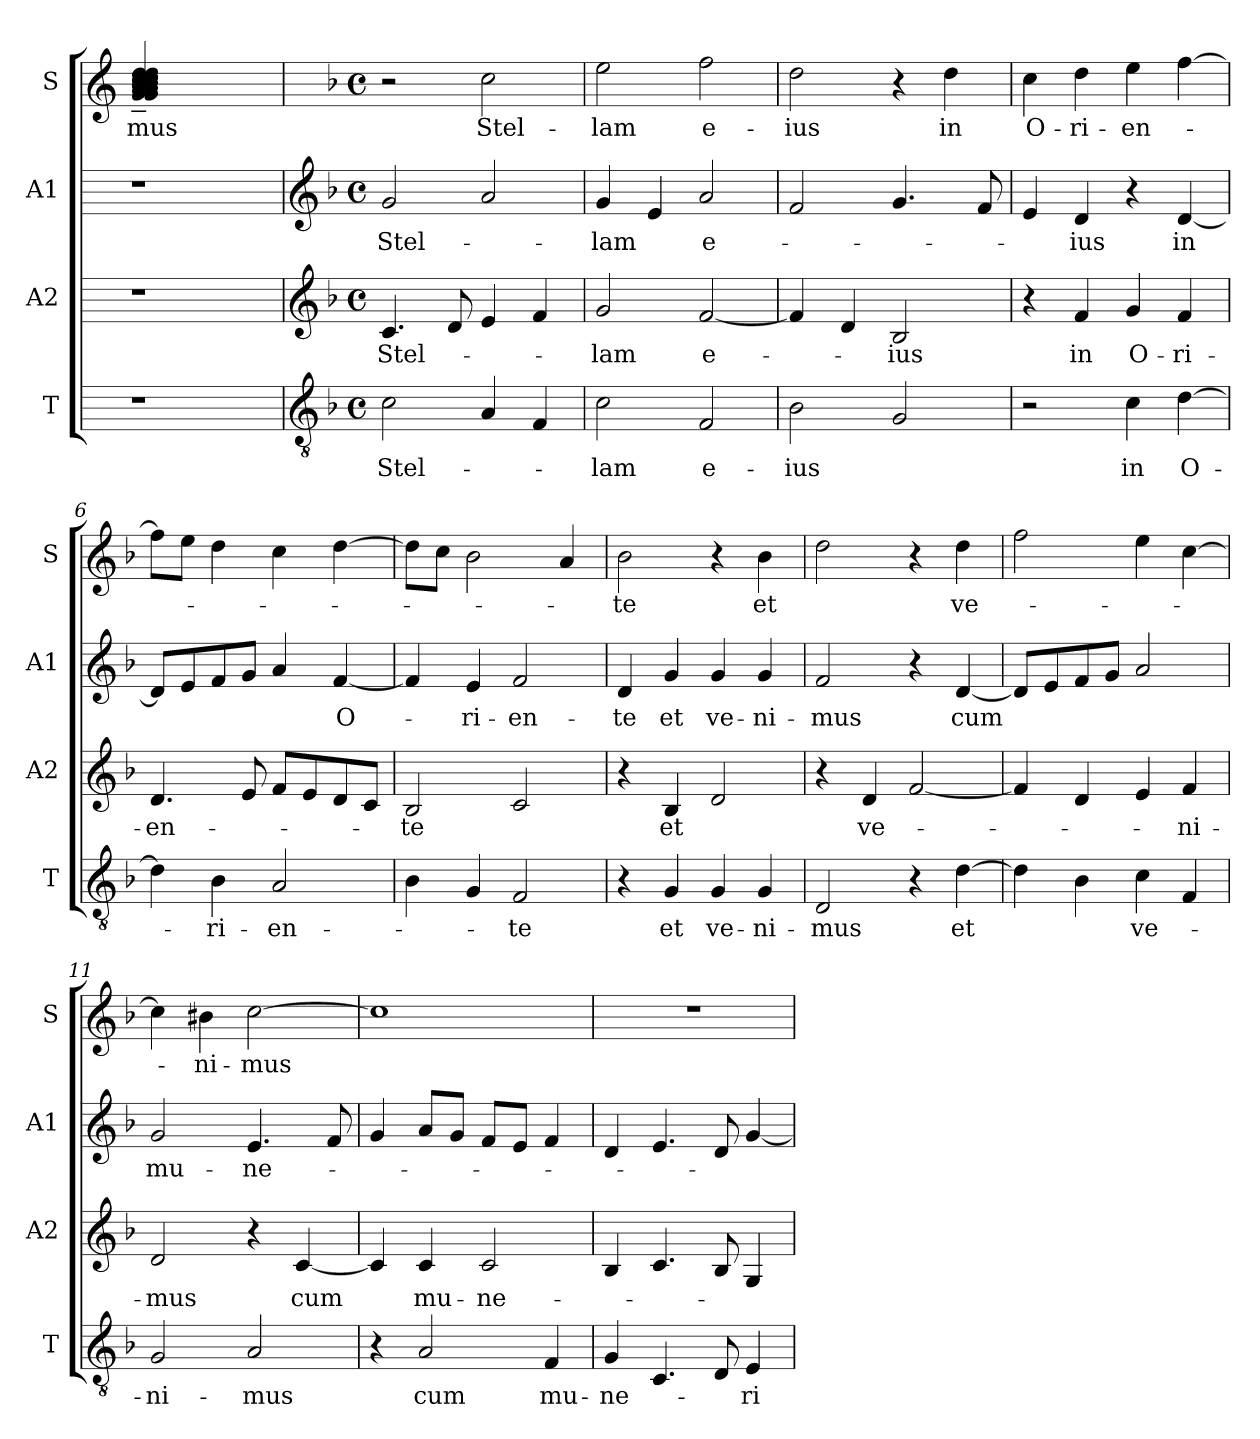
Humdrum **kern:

**kern	**text	**kern	**text	**kern	**text	**kern	**text
*part4	*part4	*part3	*part3	*part2	*part2	*part1	*part1
*staff4	*staff4	*staff3	*staff3	*staff2	*staff2	*staff1	*staff1
*I"T	*	*I"A2	*	*I"A1	*	*I"S	*
*I'T	*	*I'A2	*	*I'A1	*	*I'S	*
!!LO:PB:g=z
*stria5	*	*stria5	*	*stria5	*	*stria5	*
*	*	*	*	*	*	*clefG2	*
=1	=1	=1	=1	=1	=1	=1	=1
!	!	!	!	!	!	!	!LO:LY:b:cj
1r	.	1r	.	1r	.	(>(>(>(>4g/~< 4b/~< 4cc/~< 4dd/~< 4cc/~< 4dd/~< 4cc/~< 4cc/~< 4b/~< 4cc/~< 4a/~< 4b/~< 4a/~< 4g/~<	-mus
.	.	.	.	.	.	2.ryy	.
!!LO:LB:g=z
=2	=2	=2	=2	=2	=2	=2	=2
*clefGv2	*	*clefG2	*	*clefG2	*	*	*
*k[b-]	*	*k[b-]	*	*k[b-]	*	*k[b-]	*
*F:	*	*F:	*	*F:	*	*F:	*
*M4/4	*	*M4/4	*	*M4/4	*	*M4/4	*
*met(c)	*	*met(c)	*	*met(c)	*	*met(c)	*
!	!LO:LY:b:cj	!	!LO:LY:b:cj	!	!LO:LY:b:cj	!	!
2c\	Stel-	4.c/	Stel-	2g/	Stel-	2r	.
.	.	8d/	.	.	.	.	.
!	!	!	!	!	!	!	!LO:LY:b:cj
4A/	.	4e/	.	2a/	.	2cc\	Stel-
4F/	.	4f/	.	.	.	.	.
=3	=3	=3	=3	=3	=3	=3	=3
!	!LO:LY:b:cj	!	!LO:LY:b:cj	!	!LO:LY:b	!	!LO:LY:b:cj
2c\	-lam	2g/	-lam	4g/	-lam	2ee\	-lam
.	.	.	.	4e/	.	.	.
!	!LO:LY:b:cj	!	!LO:LY:b:cj	!	!LO:LY:b:cj	!	!LO:LY:b:cj
2F/	e-	[<2f/	e-	2a/	e-	2ff\	e-
=4	=4	=4	=4	=4	=4	=4	=4
!	!LO:LY:b:cj	!	!	!	!	!	!LO:LY:b:cj
2B-\	-ius	4f/]	.	2f/	.	2dd\	-ius
.	.	4d/	.	.	.	.	.
!	!	!	!LO:LY:b:cj	!	!	!	!
2G/	.	2B-/	-ius	4.g/	.	4r	.
!	!	!	!	!	!	!	!LO:LY:b:cj
.	.	.	.	.	.	4dd\	in
.	.	.	.	8f/	.	.	.
=5	=5	=5	=5	=5	=5	=5	=5
!	!	!	!	!	!	!	!LO:LY:b
2r	.	4r	.	4e/	.	4cc\	O-
!	!	!	!LO:LY:b:cj	!	!LO:LY:b:cj	!	!LO:LY:b:cj
.	.	4f/	in	4d/	-ius	4dd\	-ri-
!	!LO:LY:b:cj	!	!LO:LY:b	!	!	!	!LO:LY:b:cj
4c\	in	4g/	O-	4r	.	4ee\	-en-
!	!LO:LY:b:cj	!	!LO:LY:b:rj	!	!LO:LY:b:cj	!	!
[>4d\	O-	4f/	-ri-	[<4d/	in	[>4ff\	.
=6	=6	=6	=6	=6	=6	=6	=6
!	!	!	!LO:LY:b:cj	!	!	!	!
4d\]	.	4.d/	-en-	8d/L]	.	8ff\L]	.
.	.	.	.	8e/	.	8ee\J	.
!	!LO:LY:b:cj	!	!	!	!	!	!
4B-\	-ri-	.	.	8f/	.	4dd\	.
.	.	8e/	.	8g/J	.	.	.
!	!LO:LY:b:cj	!	!	!	!	!	!
2A/	-en-	8f/L	.	4a/	.	4cc\	.
.	.	8e/	.	.	.	.	.
!	!	!	!	!	!LO:LY:b:cj	!	!
.	.	8d/	.	[<4f/	O-	[>4dd\	.
.	.	8c/J	.	.	.	.	.
=7	=7	=7	=7	=7	=7	=7	=7
!	!	!	!LO:LY:b:cj	!	!	!	!
4B-\	.	2B-/	-te	4f/]	.	8dd\L]	.
.	.	.	.	.	.	8cc\J	.
!	!	!	!	!	!LO:LY:b:cj	!	!
4G/	.	.	.	4e/	-ri-	2b-\	.
!	!LO:LY:b:cj	!	!	!	!LO:LY:b:cj	!	!
2F/	-te	2c/	.	2f/	-en-	.	.
.	.	.	.	.	.	4a/	.
=8	=8	=8	=8	=8	=8	=8	=8
!	!	!	!	!	!LO:LY:b:cj	!	!LO:LY:b:cj
4r	.	4r	.	4d/	-te	2b-\	-te
!	!LO:LY:b:cj	!	!LO:LY:b:cj	!	!LO:LY:b:cj	!	!
4G/	et	4B-/	et	4g/	et	.	.
!	!LO:LY:b	!	!	!	!LO:LY:b	!	!
4G/	ve-	2d/	.	4g/	ve-	4r	.
!	!LO:LY:b:rj	!	!	!	!LO:LY:b:rj	!	!LO:LY:b:cj
4G/	-ni-	.	.	4g/	-ni-	4b-\	et
=9	=9	=9	=9	=9	=9	=9	=9
!	!LO:LY:b:cj	!	!	!	!LO:LY:b:cj	!	!
2D/	-mus	4r	.	2f/	-mus	2dd\	.
!	!	!	!LO:LY:b:cj	!	!	!	!
.	.	4d/	ve-	.	.	.	.
4r	.	[>2f/	.	4r	.	4r	.
!	!LO:LY:b:cj	!	!	!	!LO:LY:b	!	!LO:LY:b:cj
[<4d\	et	.	.	[>4d/	cum	4dd\	ve-
!!LO:LB:g=z
=10	=10	=10	=10	=10	=10	=10	=10
4d\]	.	4f/]	.	8d/L]	.	2ff\	.
.	.	.	.	8e/	.	.	.
4B-\	.	4d/	.	8f/	.	.	.
.	.	.	.	8g/J	.	.	.
!	!LO:LY:b:cj	!	!	!	!	!	!
4c\	ve-	4e/	.	2a/	.	4ee\	.
!	!	!	!LO:LY:b:cj	!	!	!	!
4F/	.	4f/	-ni-	.	.	[>4cc\	.
=11	=11	=11	=11	=11	=11	=11	=11
!	!LO:LY:b:cj	!	!LO:LY:b:cj	!	!LO:LY:b:cj	!	!
2G/	-ni-	2d/	-mus	2g/	mu-	4cc\]	.
!	!	!	!	!	!	!	!LO:LY:b:cj
.	.	.	.	.	.	4b#\	-ni-
!	!LO:LY:b:cj	!	!	!	!LO:LY:b:cj	!	!LO:LY:b
2A/	-mus	4r	.	4.e/	-ne-	[>2cc\	-mus
!	!	!	!LO:LY:b	!	!	!	!
.	.	[<4c/	cum	.	.	.	.
.	.	.	.	8f/	.	.	.
=12	=12	=12	=12	=12	=12	=12	=12
4r	.	4c/]	.	4g/	.	1cc]	.
!	!LO:LY:b:cj	!	!LO:LY:b:cj	!	!	!	!
2A/	cum	4c/	mu-	8a/L	.	.	.
.	.	.	.	8g/J	.	.	.
!	!	!	!LO:LY:b:cj	!	!	!	!
.	.	2c/	-ne-	8f/L	.	.	.
.	.	.	.	8e/J	.	.	.
!	!LO:LY:b:cj	!	!	!	!	!	!
4F/	mu-	.	.	4f/	.	.	.
=13	=13	=13	=13	=13	=13	=13	=13
!	!LO:LY:b:cj	!	!	!	!	!	!
4G/	-ne-	4B-/	.	4d/	.	1r	.
4.C/	.	4.c/	.	4.e/	.	.	.
8D/	.	8B-/	.	8d/	.	.	.
!	!LO:LY:b:cj	!	!	!	!	!	!
4E/	-ri-	4G/	.	[<4g/	.	.	.
=	=	=	=	=	=	=	=
*-	*-	*-	*-	*-	*-	*-	*-
